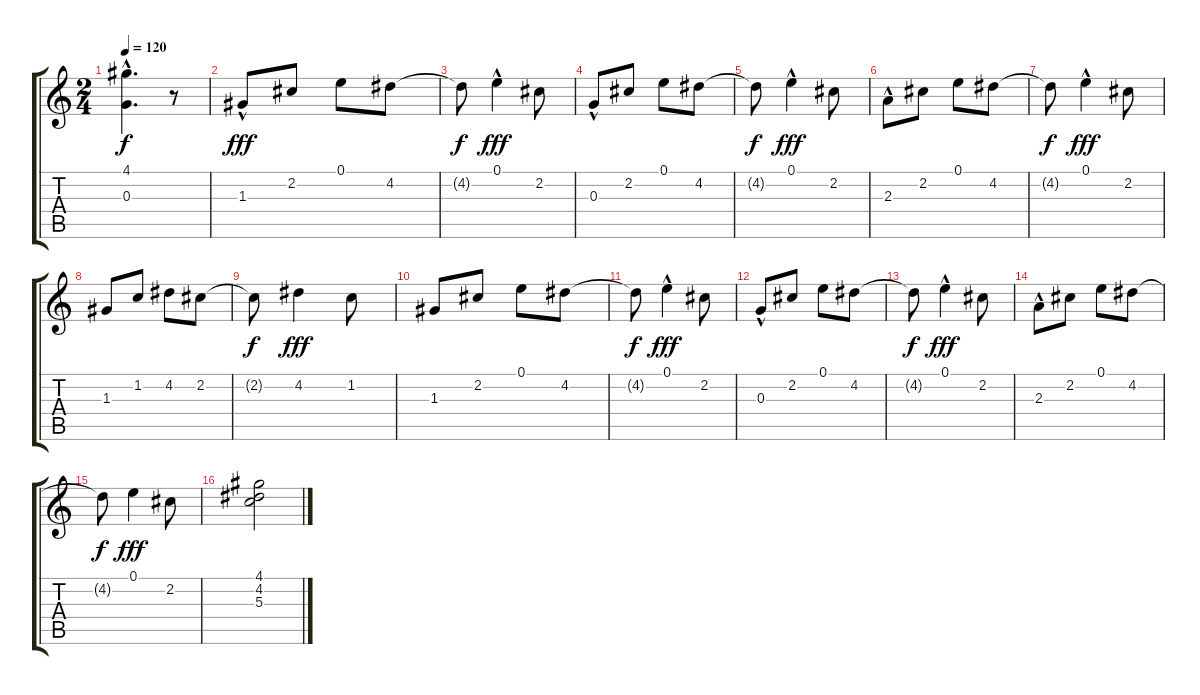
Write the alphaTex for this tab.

\track "" {instrument electricguitarclean}
\staff {score tabs}
\tuning (E4 B3 G3 D3 A2 E2) {hide}
\ts (2 4)
\tempo 120
\clef g2
\ks c
(4.1{hac t} 0.3{hac t}).4{d dy f} r.8 |
1.3{hac}.8{dy fff} 2.2.8 0.1.8 4.2.8 |
4.2{t}.8{dy f} 0.1{hac}.4{dy fff} 2.2.8 |
0.3{hac}.8 2.2.8 0.1.8 4.2.8 |
4.2{t}.8{dy f} 0.1{hac}.4{dy fff} 2.2.8 |
2.3{hac}.8 2.2.8 0.1.8 4.2.8 |
4.2{t}.8{dy f} 0.1{hac}.4{dy fff} 2.2.8 |
1.3.8 1.2.8 4.2.8 2.2.8 |
2.2{t}.8{dy f} 4.2.4{dy fff} 1.2.8 |
1.3.8 2.2.8 0.1.8 4.2.8 |
4.2{t}.8{dy f} 0.1{hac}.4{dy fff} 2.2.8 |
0.3{hac}.8 2.2.8 0.1.8 4.2.8 |
4.2{t}.8{dy f} 0.1{hac}.4{dy fff} 2.2.8 |
2.3{hac}.8 2.2.8 0.1.8 4.2.8 |
4.2{t}.8{dy f} 0.1.4{dy fff} 2.2.8 |
(4.1 4.2 5.3).2
